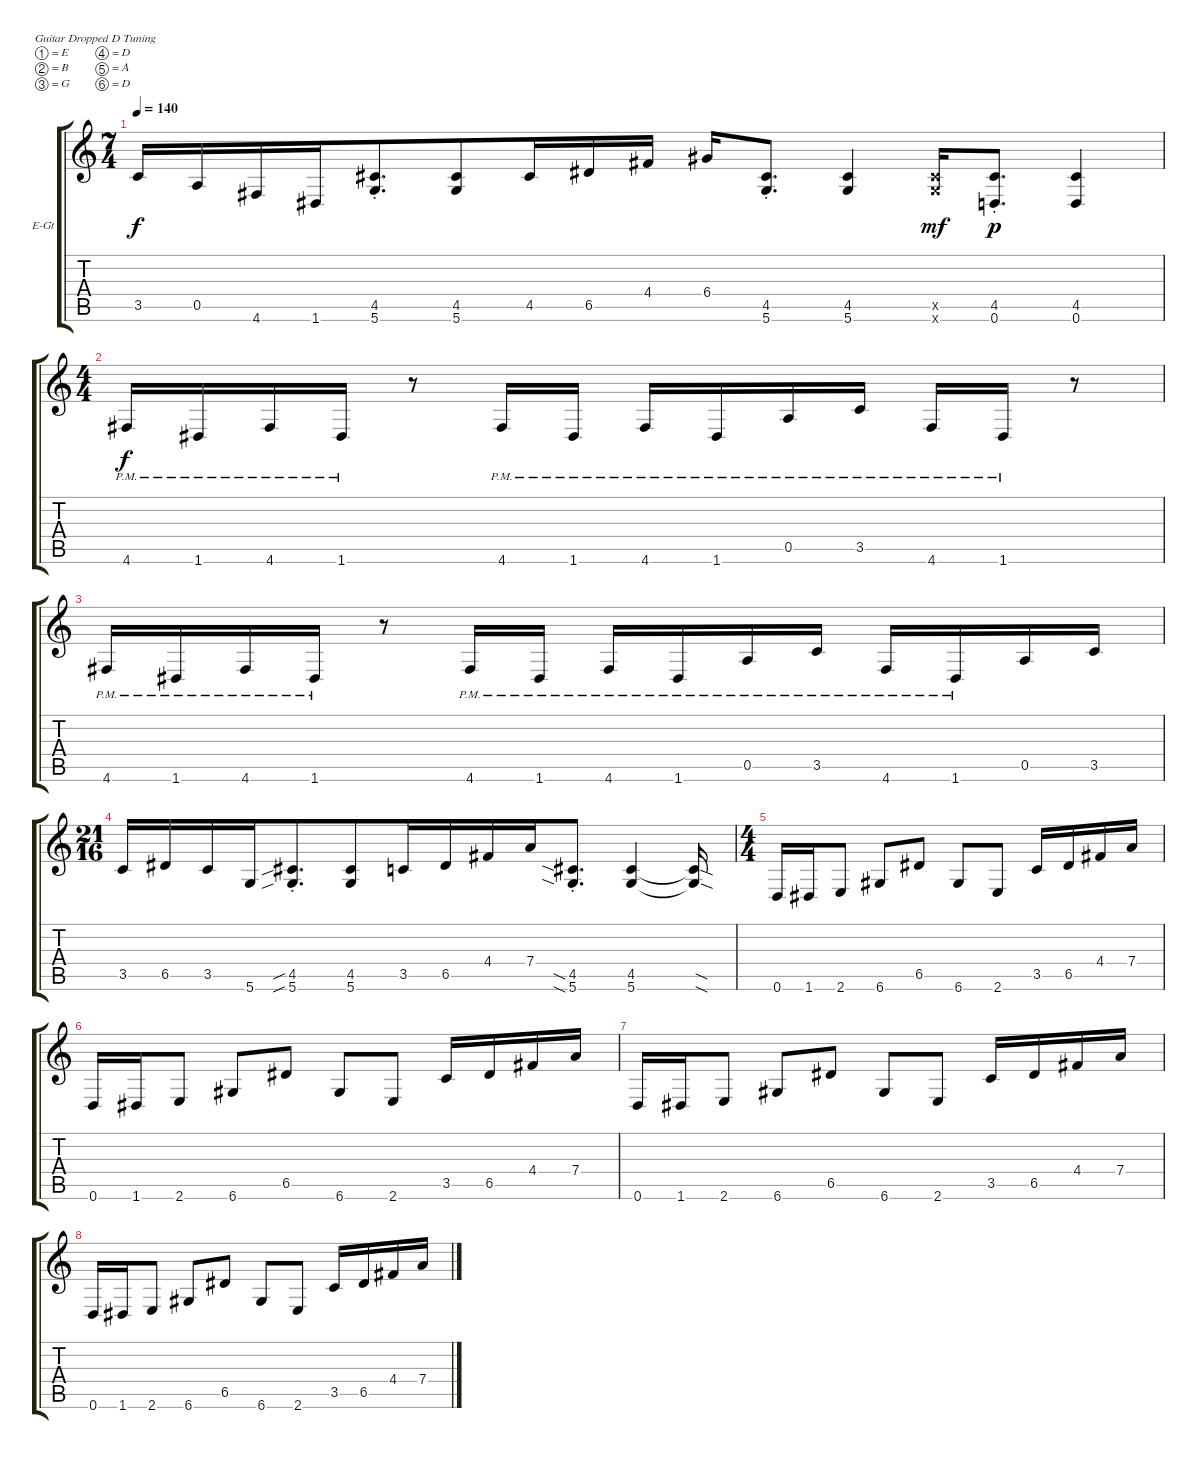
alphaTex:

\bracketExtendMode groupsimilarinstruments
\firstSystemTrackNameOrientation horizontal
\otherSystemsTrackNameOrientation horizontal
\track ("Paul" "E-Gt") {instrument distortionguitar}
\staff {score tabs}
\tuning (E4 B3 G3 D3 A2 D2)
\ts (7 4)
\beaming (8 6 4 4)
\tempo 140
\clef g2
\ks c
3.5.16{dy f} 0.5.16 4.6.16 1.6.16 (4.5 5.6{st}).8{d} (4.5 5.6).8 4.5.16 6.5.16 4.4.16 6.4.16 (4.5{st} 5.6).8{d} (4.5 5.6).4 (4.5{x} 5.6{x}).16{dy mf} (4.5 0.6{st}).8{d dy p} (4.5 0.6).4 |
\ts (4 4)
\beaming (8 2 2 2 2)
4.6{pm}.16{dy f} 1.6{pm}.16 4.6{pm}.16 1.6{pm}.16 r.8 4.6{pm}.16 1.6{pm}.16 4.6{pm}.16 1.6{pm}.16 0.5{pm}.16 3.5{pm}.16 4.6{pm}.16 1.6{pm}.16 r.8 |
4.6{pm}.16 1.6{pm}.16 4.6{pm}.16 1.6{pm}.16 r.8 4.6{pm}.16 1.6{pm}.16 4.6{pm}.16 1.6{pm}.16 0.5{pm}.16 3.5{pm}.16 4.6{pm}.16 1.6{pm}.16 0.5.16 3.5.16 |
\ts (21 16)
\beaming (8 10)
3.5.16 6.5.16 3.5.16 5.6.16 (4.5{sib st} 5.6{sib}).8{d} (4.5 5.6).8 3.5.16 6.5.16 4.4.16 7.4.16 (4.5{sia st} 5.6{sia}).8{d} (4.5 5.6).4 (4.5{sod t} 5.6{sod t}).16 |
\ts (4 4)
\beaming (8 2 2 2 2)
0.6.16 1.6.16 2.6.8 6.6.8 6.5.8 6.6.8 2.6.8 3.5.16 6.5.16 4.4.16 7.4.16 |
0.6.16 1.6.16 2.6.8 6.6.8 6.5.8 6.6.8 2.6.8 3.5.16 6.5.16 4.4.16 7.4.16 |
0.6.16 1.6.16 2.6.8 6.6.8 6.5.8 6.6.8 2.6.8 3.5.16 6.5.16 4.4.16 7.4.16 |
0.6.16 1.6.16 2.6.8 6.6.8 6.5.8 6.6.8 2.6.8 3.5.16 6.5.16 4.4.16 7.4.16
